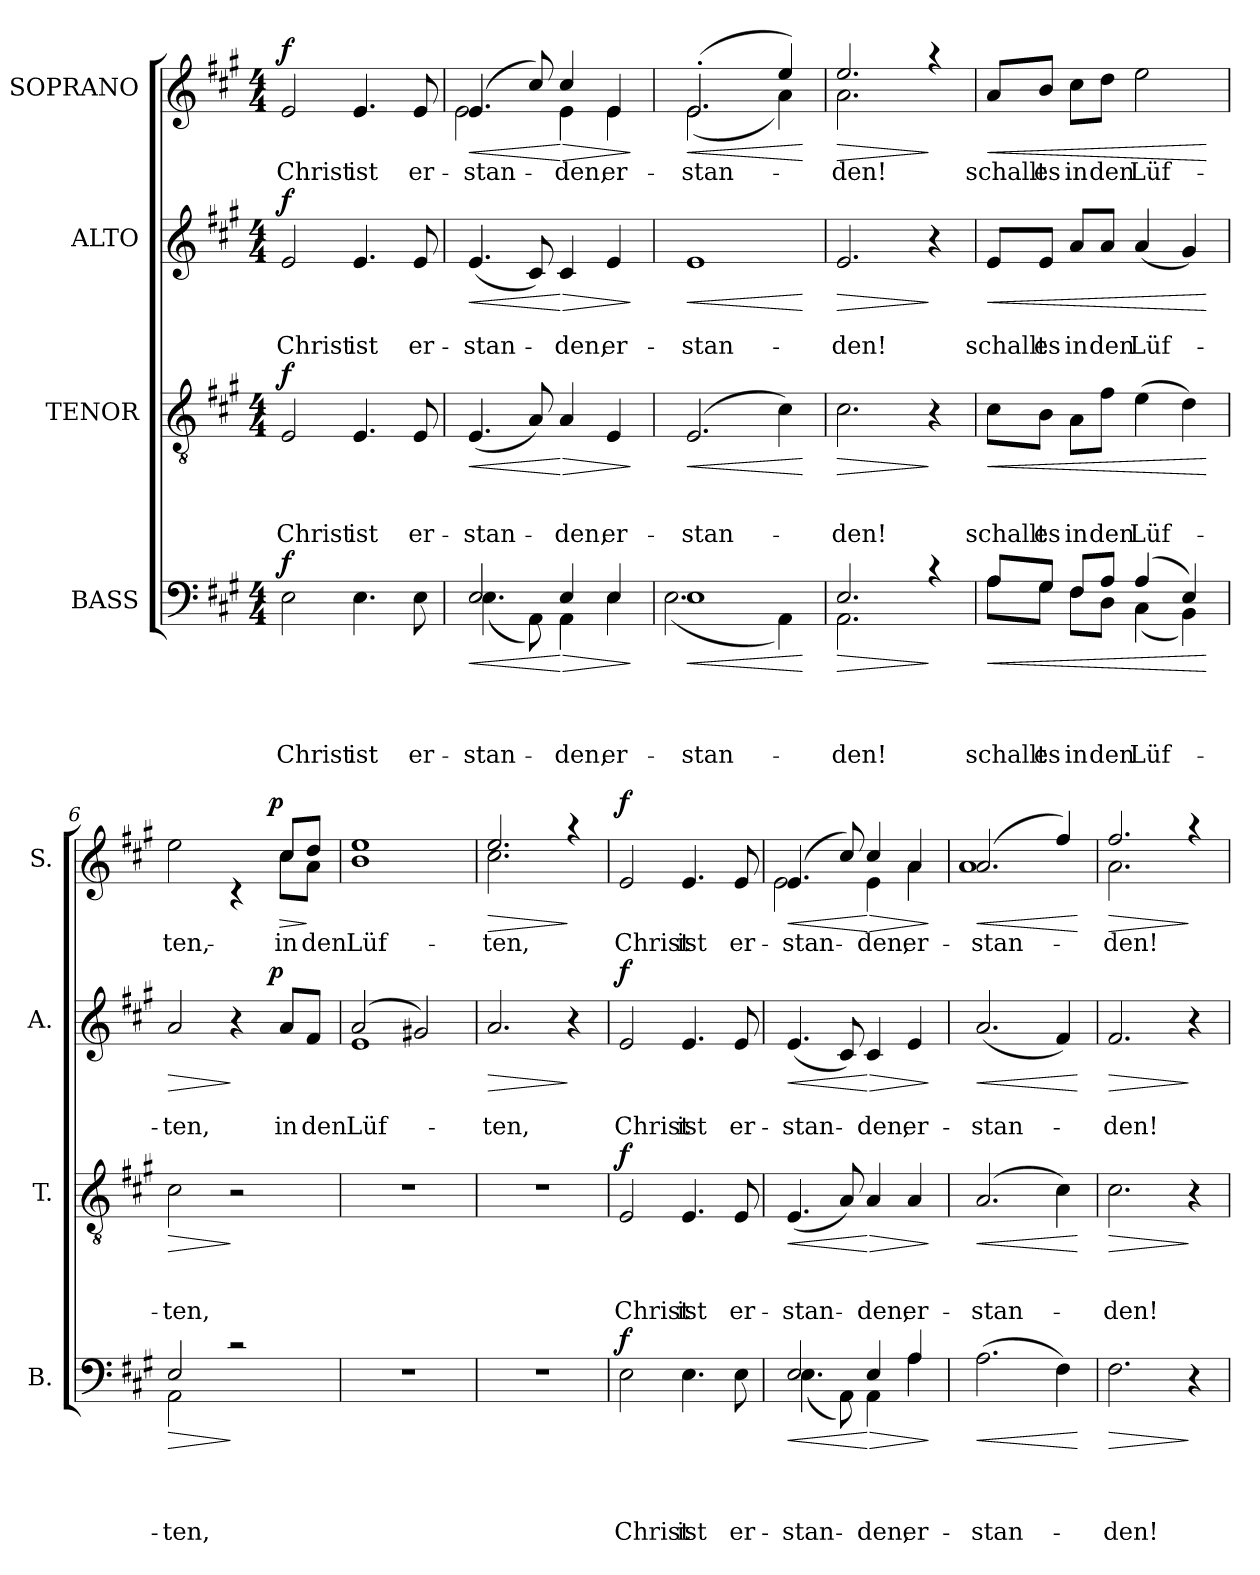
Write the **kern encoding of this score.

**kern	**text	**text	**text	**text	**dynam	**kern	**text	**text	**text	**dynam	**kern	**text	**text	**dynam	**kern	**text	**dynam
*part4	*part4	*part4	*part4	*part4	*part4	*part3	*part3	*part3	*part3	*part3	*part2	*part2	*part2	*part2	*part1	*part1	*part1
*staff4	*staff4	*staff4	*staff4	*staff4	*staff4	*staff3	*staff3	*staff3	*staff3	*staff3	*staff2	*staff2	*staff2	*staff2	*staff1	*staff1	*staff1
*I"BASS	*	*	*	*	*	*I"TENOR	*	*	*	*	*I"ALTO	*	*	*	*I"SOPRANO	*	*
*I'B.	*	*	*	*	*	*I'T.	*	*	*	*	*I'A.	*	*	*	*I'S.	*	*
*clefF4	*	*	*	*	*	*clefGv2	*	*	*	*	*clefG2	*	*	*	*clefG2	*	*
*k[f#c#g#]	*	*	*	*	*	*k[f#c#g#]	*	*	*	*	*k[f#c#g#]	*	*	*	*k[f#c#g#]	*	*
*A:	*	*	*	*	*	*A:	*	*	*	*	*A:	*	*	*	*A:	*	*
*M4/4	*	*	*	*	*	*M4/4	*	*	*	*	*M4/4	*	*	*	*M4/4	*	*
=1	=1	=1	=1	=1	=1	=1	=1	=1	=1	=1	=1	=1	=1	=1	=1	=1	=1
!	!	!	!	!LO:LY:b	!LO:DY:a	!	!	!	!LO:LY:b	!LO:DY:a	!	!	!LO:LY:b	!LO:DY:a	!	!LO:LY:b	!LO:DY:a
2E\	.	.	.	Christ	f	2E/	.	.	Christ	f	2e/	.	Christ	f	2e/	Christ	f
!	!	!	!	!LO:LY:b	!	!	!	!	!LO:LY:b	!	!	!	!LO:LY:b	!	!	!LO:LY:b	!
4.E\	.	.	.	ist	.	4.E/	.	.	ist	.	4.e/	.	ist	.	4.e/	ist	.
!	!	!	!	!LO:LY:b	!	!	!	!	!LO:LY:b	!	!	!	!LO:LY:b	!	!	!LO:LY:b	!
8E\	.	.	.	er-	.	8E/	.	.	er-	.	8e/	.	er-	.	8e/	er-	.
=2	=2	=2	=2	=2	=2	=2	=2	=2	=2	=2	=2	=2	=2	=2	=2	=2	=2
!	!	!	!	!LO:LY:b	!LO:HP:b	!	!	!	!LO:LY:b	!LO:HP:b	!	!	!LO:LY:b	!LO:HP:b	!	!LO:LY:b	!LO:HP:b
*^	*	*	*	*	*	*	*	*	*	*	*	*	*	*	*^	*	*
2E/	(<4.E\	.	.	.	-stan-	<	(<4.E/	.	.	-stan-	<	(<4.e/	.	-stan-	<	(4.e/	2e\	-stan-	<
.	8AA\)	.	.	.	.	.	8A/)	.	.	.	.	8c#/)	.	.	.	8cc#/)	.	.	.
!	!	!	!	!	!LO:LY:b	!LO:HP:n=1:b	!	!	!	!LO:LY:b	!LO:HP:n=1:b	!	!	!LO:LY:b	!LO:HP:n=1:b	!	!	!LO:LY:b	!LO:HP:n=1:b
4E/	4AA\	.	.	.	-den,	[ >	4A/	.	.	-den,	[ >	4c#/	.	-den,	[ >	4cc#/	4e\	-den,	[ >
!	!	!	!	!	!LO:LY:b	!	!	!	!	!LO:LY:b	!	!	!	!LO:LY:b	!	!	!	!LO:LY:b	!
4E/	4E\	.	.	.	er-	.	4E/	.	.	er-	.	4e/	.	er-	.	4e/	4e\	er-	.
*v	*v	*	*	*	*	*	*	*	*	*	*	*	*	*	*	*v	*v	*	*
.	.	.	.	.	]	.	.	.	.	]	.	.	.	]	.	.	]
=3	=3	=3	=3	=3	=3	=3	=3	=3	=3	=3	=3	=3	=3	=3	=3	=3	=3
!	!	!	!	!LO:LY:b	!LO:HP:b	!	!	!	!LO:LY:b	!LO:HP:b	!	!	!LO:LY:b	!LO:HP:b	!	!LO:LY:b	!LO:HP:b
*^	*	*	*	*	*	*	*	*	*	*	*	*	*	*	*^	*	*
1E	(<2.E\	.	.	.	-stan-	<	(2.E/	.	.	-stan-	<	1e	.	-stan-	<	(>2.e'>/	(<2.e\	-stan-	<
.	4AA\)	.	.	.	.	.	4c#\)	.	.	.	.	.	.	.	.	4ee/)	4a\)	.	.
*v	*v	*	*	*	*	*	*	*	*	*	*	*	*	*	*	*v	*v	*	*
.	.	.	.	.	[	.	.	.	.	[	.	.	.	[	.	.	[
=4	=4	=4	=4	=4	=4	=4	=4	=4	=4	=4	=4	=4	=4	=4	=4	=4	=4
!	!	!	!	!LO:LY:b	!LO:HP:b	!	!	!	!LO:LY:b	!LO:HP:b	!	!	!LO:LY:b	!LO:HP:b	!	!LO:LY:b	!LO:HP:b
*^	*	*	*	*	*	*	*	*	*	*	*	*	*	*	*^	*	*
2.E/	2.AA\	.	.	.	-den!	>	2.c#\	.	.	-den!	>	2.e/	.	-den!	>	2.ee/	2.a\	-den!	>
4rc	4ryy	.	.	.	.	]	4r	.	.	.	]	4r	.	.	]	4raa	4ryy	.	]
!!LO:LB:g=z
=5	=5	=5	=5	=5	=5	=5	=5	=5	=5	=5	=5	=5	=5	=5	=5	=5	=5	=5	=5
!	!	!	!	!	!LO:LY:b	!LO:HP:b	!	!	!	!LO:LY:b	!LO:HP:b	!	!	!LO:LY:b	!LO:HP:b	!	!	!LO:LY:b	!LO:HP:b
*	*	*	*	*	*	*	*	*	*	*	*	*	*	*	*	*v	*v	*	*
8A/L	8A\L	.	.	.	schallt	<	8c#\L	.	.	schallt	<	8e/L	.	schallt	<	8a/L	schallt	<
!	!	!	!	!	!LO:LY:b	!	!	!	!	!LO:LY:b	!	!	!	!LO:LY:b	!	!	!LO:LY:b	!
8G#/J	8G#\J	.	.	.	es	.	8B\J	.	.	es	.	8e/J	.	es	.	8b/J	es	.
!	!	!	!	!	!LO:LY:b	!	!	!	!	!LO:LY:b	!	!	!	!LO:LY:b	!	!	!LO:LY:b	!
8F#/L	8F#\L	.	.	.	in	.	8A\L	.	.	in	.	8a/L	.	in	.	8cc#\L	in	.
!	!	!	!	!	!LO:LY:b	!	!	!	!	!LO:LY:b	!	!	!	!LO:LY:b	!	!	!LO:LY:b	!
8A/J	8D\J	.	.	.	den	.	8f#\J	.	.	den	.	8a/J	.	den	.	8dd\J	den	.
!	!	!	!	!	!LO:LY:b	!	!	!	!	!LO:LY:b	!	!	!	!LO:LY:b	!	!	!LO:LY:b	!
(4A/	(<4C#\	.	.	.	Lüf-	.	(>4e\	.	.	Lüf-	.	(<4a/	.	Lüf-	.	2ee\	Lüf-	.
4E/)	4BB\)	.	.	.	.	.	4d\)	.	.	.	.	4g#/)	.	.	.	.	.	.
*v	*v	*	*	*	*	*	*	*	*	*	*	*	*	*	*	*	*	*
.	.	.	.	.	[	.	.	.	.	[	.	.	.	[	.	.	[
=6	=6	=6	=6	=6	=6	=6	=6	=6	=6	=6	=6	=6	=6	=6	=6	=6	=6
!	!	!	!	!LO:LY:b	!LO:HP:b	!	!	!	!LO:LY:b	!LO:HP:b	!	!	!LO:LY:b	!LO:HP:b	!	!LO:LY:b	!
*^	*	*	*	*	*	*	*	*	*	*	*^	*	*	*	*^	*	*
*	*	*	*	*	*	*	*	*	*	*	*	*	*	*	*	*	*	*^	*	*
2E/	2AA\	.	.	.	-ten,	>	2c#\	.	.	-ten,	>	2a/	2ryy	.	-ten,	>	2.ryy	2ee\	2ryy	ten,	.
2rc	2ryy	.	.	.	.	]	2r	.	.	.	]	4r	8..ryy	.	.	]	.	4rc	8..ryy	.	.
!	!	!	!	!	!	!	!	!	!	!	!	!	!	!	!	!LO:DY:a	!	!	!	!	!LO:DY:a
.	.	.	.	.	.	.	.	.	.	.	.	.	4ryy	.	.	p	.	.	4ryy	.	p
!	!	!	!	!	!	!	!	!	!	!	!	!	!	!	!LO:LY:b	!	!	!	!	!LO:LY:b	!LO:HP:b
.	.	.	.	.	.	.	.	.	.	.	.	8a/L	.	.	in	.	8cc#/L	8cc#\L	.	-in	>
!	!	!	!	!	!	!	!	!	!	!	!	!	!	!	!LO:LY:b	!	!	!	!	!LO:LY:b	!
.	.	.	.	.	.	.	.	.	.	.	.	8f#/J	.	.	den	.	8dd/J	8a\J	.	den	]
.	.	.	.	.	.	.	.	.	.	.	.	.	32ryy	.	.	.	.	.	32ryy	.	.
=7	=7	=7	=7	=7	=7	=7	=7	=7	=7	=7	=7	=7	=7	=7	=7	=7	=7	=7	=7	=7	=7
!	!	!	!	!	!	!	!	!	!	!	!	!	!	!	!LO:LY:b	!	!	!	!	!LO:LY:b	!
*v	*v	*	*	*	*	*	*	*	*	*	*	*	*	*	*	*	*v	*v	*v	*	*
1r	.	.	.	.	.	1r	.	.	.	.	(2a/	1e	.	Lüf-	.	1b 1ee	Lüf-	.
.	.	.	.	.	.	.	.	.	.	.	2g#X/)	.	.	.	.	.	.	.
*	*	*	*	*	*	*	*	*	*	*	*v	*v	*	*	*	*	*	*
=8	=8	=8	=8	=8	=8	=8	=8	=8	=8	=8	=8	=8	=8	=8	=8	=8	=8
!	!	!	!	!	!	!	!	!	!	!	!	!	!LO:LY:b	!LO:HP:b	!	!LO:LY:b	!LO:HP:b
*	*	*	*	*	*	*	*	*	*	*	*	*	*	*	*^	*	*
1r	.	.	.	.	.	1r	.	.	.	.	2.a/	.	-ten,	>	2.ee/	2.cc#\	-ten,	>
.	.	.	.	.	.	.	.	.	.	.	4r	.	.	]	4raa	4ryy	.	]
=9	=9	=9	=9	=9	=9	=9	=9	=9	=9	=9	=9	=9	=9	=9	=9	=9	=9	=9
!	!	!	!	!LO:LY:b	!LO:DY:a	!	!	!	!LO:LY:b	!LO:DY:a	!	!	!LO:LY:b	!LO:DY:a	!	!	!LO:LY:b	!LO:DY:a
*	*	*	*	*	*	*	*	*	*	*	*	*	*	*	*v	*v	*	*
2E\	.	.	.	Christ	f	2E/	.	.	Christ	f	2e/	.	Christ	f	2e/	Christ	f
!	!	!	!	!LO:LY:b	!	!	!	!	!LO:LY:b	!	!	!	!LO:LY:b	!	!	!LO:LY:b	!
4.E\	.	.	.	ist	.	4.E/	.	.	ist	.	4.e/	.	ist	.	4.e/	ist	.
!	!	!	!	!LO:LY:b	!	!	!	!	!LO:LY:b	!	!	!	!LO:LY:b	!	!	!LO:LY:b	!
8E\	.	.	.	er-	.	8E/	.	.	er-	.	8e/	.	er-	.	8e/	er-	.
!!LO:LB:g=z
=10	=10	=10	=10	=10	=10	=10	=10	=10	=10	=10	=10	=10	=10	=10	=10	=10	=10
!	!	!	!	!	!	!	!	!	!	!	!	!	!	!	!LO:TX:a:t=1 0	!	!
!	!	!	!	!LO:LY:b	!LO:HP:b	!	!	!	!LO:LY:b	!LO:HP:b	!	!	!LO:LY:b	!LO:HP:b	!	!LO:LY:b	!LO:HP:b
*^	*	*	*	*	*	*	*	*	*	*	*	*	*	*	*^	*	*
2E/	(<4.E\	.	.	.	-stan-	<	(<4.E/	.	.	-stan-	<	(<4.e/	.	-stan-	<	(4.e/	2e\	-stan-	<
.	8AA\)	.	.	.	.	.	8A/)	.	.	.	.	8c#/)	.	.	.	8cc#/)	.	.	.
!	!	!	!	!	!LO:LY:b	!LO:HP:n=1:b	!	!	!	!LO:LY:b	!LO:HP:n=1:b	!	!	!LO:LY:b	!LO:HP:n=1:b	!	!	!LO:LY:b	!LO:HP:n=1:b
4E/	4AA\	.	.	.	-den,	[ >	4A/	.	.	-den,	[ >	4c#/	.	-den,	[ >	4cc#/	4e\	-den,	[ >
!	!	!	!	!	!LO:LY:b	!	!	!	!	!LO:LY:b	!	!	!	!LO:LY:b	!	!	!	!LO:LY:b	!
4A/	4A\	.	.	.	er-	.	4A/	.	.	er-	.	4e/	.	er-	.	4a/	4a\	er-	.
*v	*v	*	*	*	*	*	*	*	*	*	*	*	*	*	*	*v	*v	*	*
.	.	.	.	.	]	.	.	.	.	]	.	.	.	]	.	.	]
=11	=11	=11	=11	=11	=11	=11	=11	=11	=11	=11	=11	=11	=11	=11	=11	=11	=11
!	!	!	!	!LO:LY:b	!LO:HP:b	!	!	!	!LO:LY:b	!LO:HP:b	!	!	!LO:LY:b	!LO:HP:b	!	!LO:LY:b	!LO:HP:b
*	*	*	*	*	*	*	*	*	*	*	*	*	*	*	*^	*	*
(>2.A\	.	.	.	-stan-	<	(2.A/	.	.	-stan-	<	(<2.a/	.	-stan-	<	(2.a/	1a	-stan-	<
4F#\)	.	.	.	.	.	4c#\)	.	.	.	.	4f#/)	.	.	.	4ff#/)	.	.	.
*	*	*	*	*	*	*	*	*	*	*	*	*	*	*	*v	*v	*	*
.	.	.	.	.	[	.	.	.	.	[	.	.	.	[	.	.	[
=12	=12	=12	=12	=12	=12	=12	=12	=12	=12	=12	=12	=12	=12	=12	=12	=12	=12
!	!	!	!	!LO:LY:b	!LO:HP:b	!	!	!	!LO:LY:b	!LO:HP:b	!	!	!LO:LY:b	!LO:HP:b	!	!LO:LY:b	!LO:HP:b
*	*	*	*	*	*	*	*	*	*	*	*	*	*	*	*^	*	*
2.F#\	.	.	.	-den!	>	2.c#\	.	.	-den!	>	2.f#/	.	-den!	>	2.ff#/	2.a\	-den!	>
4r	.	.	.	.	]	4r	.	.	.	]	4r	.	.	]	4raa	4ryy	.	]
*	*	*	*	*	*	*	*	*	*	*	*	*	*	*	*v	*v	*	*
=	=	=	=	=	=	=	=	=	=	=	=	=	=	=	=	=	=
*-	*-	*-	*-	*-	*-	*-	*-	*-	*-	*-	*-	*-	*-	*-	*-	*-	*-
